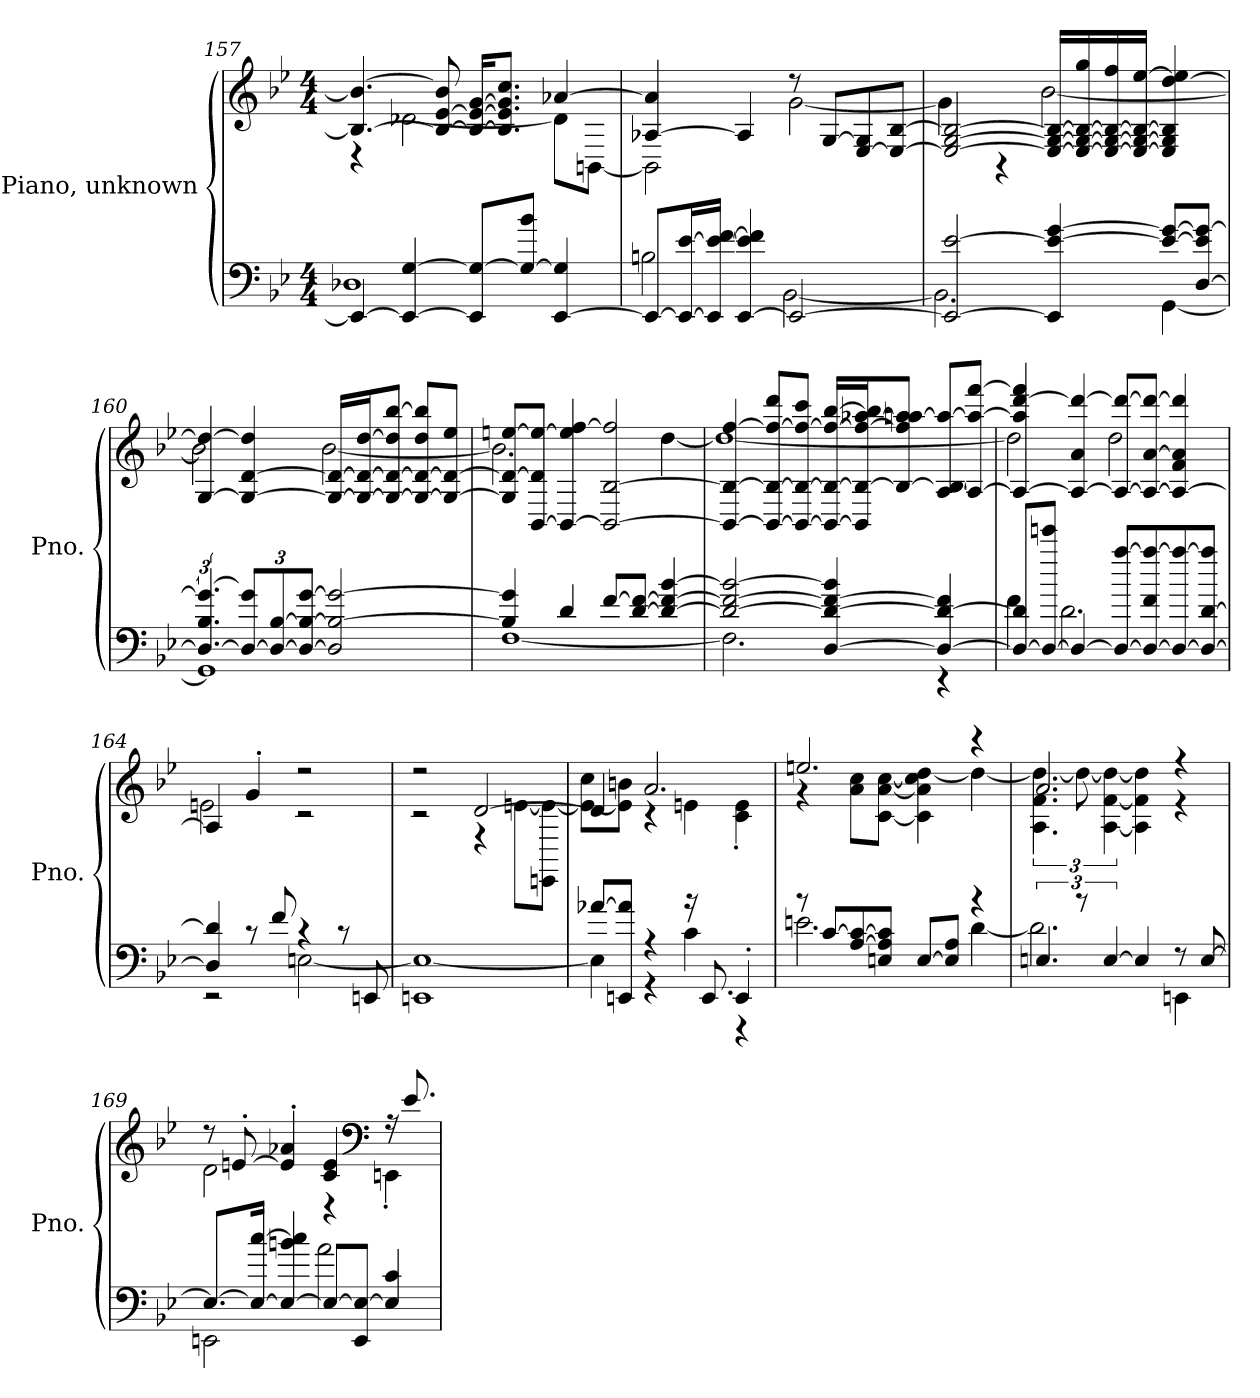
**kern	**kern
*part1	*part1
*staff2	*staff1
*I"Piano, unknown	*
*I'Pno.	*
!!LO:LB:g=z
*clefF4	*clefG2
*k[b-e-]	*k[b-e-]
*M4/4	*M4/4
=157	=157
*^	*^
4EE-/_	1D-X	4.B-/_ 4.b-/_	4r
4EE-/_ [4G/	.	.	[2d-X\
.	.	8B-/_ [8e-/ 8b-/]	.
8EE-/] 8G/_L	.	16B-/_ 16e-/_ [16g/KL	.
.	.	8.B-/] 8.e-/] 8.g/] 8.cc/J	.
8G/_ 8b-/J	.	.	.
[4EE-/ 4G/]	.	[4a-X/	8d-\L]
.	.	.	[8BBn\J
=158	=158	=158	=158
8EE-/L_	2Bn\	[4A-X/ 4a-/]	2BB\]
16EE-/_ [16e-/L	.	.	.
16EE-/] 16e-/_ [16f/JJ	.	.	.
[4EE-/ 4e-/] 4f/]	.	4A-/]	.
2EE-/_	[2BB-\	8r	[2g\
.	.	[8G/L	.
.	.	[8E-/ 8G/]	.
.	.	8E-/_ [8B-/J	.
=159	=159	=159	=159
2EE-/_ [2e-/	2.BB-\]	2E-/_ [2G/ 2B-/_	4g\]
.	.	.	4r
4EE-/] 4e-/_ [4g/	.	16E-/_ 16G/_ 16B-/_LL	[2b-\
.	.	16E-/_ 16G/_ 16B-/_ 16gg/	.
.	.	16E-/_ 16G/_ 16B-/_ 16ff/	.
.	.	16E-/_ 16G/_ 16B-/_ [16ee-/JJ	.
8e-/_ 8g/_L	[4GG\	4E-/] 4G/] 4B-/] [4dd/ 4ee-/]	.
[8D/ 8e-/] 8g/_J	.	.	.
!!LO:LB:g=z	!!
=160	=160	=160	=160
6.D/_ 6.B-/ 6.g/_	1GG]	[4G/ 4dd/_	2b-\]
12D/_ 12g/]L	.	4G/_ [4d/ 4dd/]	.
12D/_ [12B-/	.	.	.
12D/_ 12B-/_ [12g/J	.	.	.
2D/] 2B-/_ 2g/_	.	16G/_ 16d/_LL	[2b-\
.	.	16G/_ 16d/_ [16dd/J	.
.	.	8G/_ 8d/_ 8dd/] [8bb-/J	.
.	.	8G/_ 8d/_ 8dd/ 8bb-/]L	.
.	.	8G/_ 8d/_ 8ee-/J	.
=161	=161	=161	=161
4B-/] 4g/]	[1F	8G/] 8d/_ [8een/L	2.b-\]
.	.	[8BB-/ 8d/] 8ee/_J	.
4d/	.	4BB-/_ 4ee/] [4ff/	.
[8f/L	.	2BB-/_ [2B-/ 2ff/]	.
[8d/ 8f/_J	.	.	.
4d/_ 4f/_ [4b-/	.	.	[4dd\
=162	=162	=162	=162
2d/_ 2f/_ 2b-/_	2.F\]	4BB-/_ 4B-/_ [4ff/	1dd_
.	.	8BB-/_ 8B-/_ 8ff/_ 8ddd/L	.
.	.	8BB-/_ 8B-/_ 8ff/_ 8ccc/J	.
[4D/ 4d/_ 4f/_ 4b-/]	.	16BB-/_ 16B-/_ 16ff/_ [16bb-/LL	.
.	.	16BB-/] 16B-/_ 16ff/_ [16aa-X/ 16bb-/]J	.
.	.	8B-/_ 8ff/] 8aa-/] [8aan/J	.
4D/_ 4d/_ 4f/]	4r	[8A/ 8B-/] 8aa/_L	.
.	.	8A/_ 8aa/_ [8fff/J	.
!!LO:LB:g=z	!!
=163	=163	=163	=163
8D/_ 8d/]L	4f\	4A/_ 4aa/] [4ddd/ 4fff/]	2dd\]
8D/_ 8eeen/J	.	.	.
4D/_	2.d\	4A/_ 4a/ 4ddd/_	.
8D/_ [8aa/L	.	8A/_ 8ddd/_L	2dd\
8D/_ 8f/ 8aa/_	.	8A/_ [8a/ 8ddd/_J	.
8D/_ 8aa/_	.	4A/_ 4f/ 4a/] 4ddd/]	.
8D/_ [8d/ 8aa/]J	.	.	.
=164	=164	=164	=164
4D/] 4d/]	2r	4A/]	2en\
8r	.	4g'/	.
8f/	.	.	.
4r	[2En\	2r	2r
8r	.	.	.
8EEn/	.	.	.
=165	=165	=165	=165
1EEn	1E_	2r	2r
.	.	[2d/	4r
.	.	.	[8en\L
.	.	.	8EEn\ 8e\_J
=166	=166	=166	=166
[8a-X/L	4E\]	4d/]	8e\_ 8cc\L
8EEn/ 8a-/]J	.	.	8e\] 8bn\J
4r	4r	2.a/	4r
16r	4c\	.	4en\
8.EE/	.	.	.
4EE'/	4r	.	4c\' 4e\'
!!LO:PB:g=z	!!
=167	=167	=167	=167
8r	2.en\	2.een/	4r
[8c/L	.	.	.
[8A/ 8c/_	.	.	8a\ 8cc\L
8En/ 8A/] 8c/]J	.	.	[8c\ [8a\ [8cc\J
[8E/L	.	.	4c\] 4a\] 4cc\] [4dd\
8E/] 8A/J	.	.	.
4r	[4d\	4r	4dd\_
=168	=168	=168	=168
6.En/	2.d\]	2.a/	6.A\ 6.f\ 6.dd\_
12r	.	.	12dd\_
[6E/	.	.	[6A\ [6f\ 6dd\_
4E/]	.	.	4A\] 4f\] 4dd\]
8r	4EEn\	4r	4r
[8E/	.	.	.
=169	=169	=169	=169
8.E/L_	2EEn\	8r	2d\
.	.	[8en'/	.
16E/_ [16cc/Jk	.	.	.
4E/_ 4bn/ 4cc/]	.	4e/]' 4a-X/'	.
8E/L_	2a\	4c/ 4e/	4r
8EE/ 8E/_J	.	.	.
*	*	*clefF4	*
4E/] 4c/	.	16r	4EEn'\
.	.	8.e/	.
*v	*v	*	*
*	*v	*v
=	=
*-	*-
